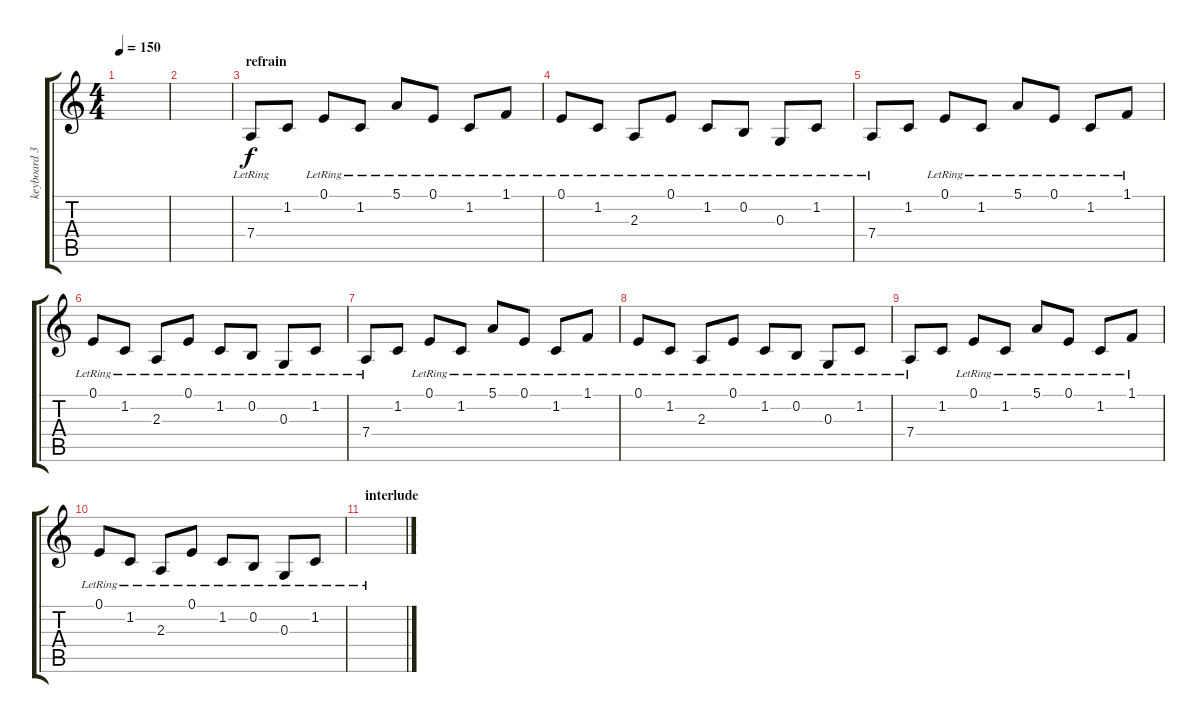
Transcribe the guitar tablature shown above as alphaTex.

\track ("keyboard 3 " "keyboard 3") {instrument fx5brightness}
\staff {score tabs}
\tuning (E4 B3 G3 D3 A2 E2) {hide}
\ts (4 4)
\tempo 150
\clef g2
\ks c
|
|
\section ("" "refrain")
7.4{lr}.8{balance 0} 1.2.8 0.1{lr}.8 1.2{lr}.8 5.1{lr}.8 0.1{lr}.8 1.2{lr}.8 1.1{lr}.8 |
0.1{lr}.8 1.2{lr}.8 2.3{lr}.8 0.1{lr}.8 1.2{lr}.8 0.2{lr}.8 0.3{lr}.8 1.2{lr}.8 |
7.4{lr}.8{balance 16} 1.2.8 0.1{lr}.8 1.2{lr}.8 5.1{lr}.8 0.1{lr}.8 1.2{lr}.8 1.1{lr}.8 |
0.1{lr}.8 1.2{lr}.8 2.3{lr}.8 0.1{lr}.8 1.2{lr}.8 0.2{lr}.8 0.3{lr}.8 1.2{lr}.8 |
7.4{lr}.8{balance 0} 1.2.8 0.1{lr}.8 1.2{lr}.8 5.1{lr}.8 0.1{lr}.8 1.2{lr}.8 1.1{lr}.8 |
0.1{lr}.8 1.2{lr}.8 2.3{lr}.8 0.1{lr}.8 1.2{lr}.8 0.2{lr}.8 0.3{lr}.8 1.2{lr}.8 |
7.4{lr}.8{balance 16} 1.2.8 0.1{lr}.8 1.2{lr}.8 5.1{lr}.8 0.1{lr}.8 1.2{lr}.8 1.1{lr}.8 |
0.1{lr}.8 1.2{lr}.8 2.3{lr}.8 0.1{lr}.8 1.2{lr}.8 0.2{lr}.8 0.3{lr}.8 1.2{lr}.8 |
\section ("" "interlude")
